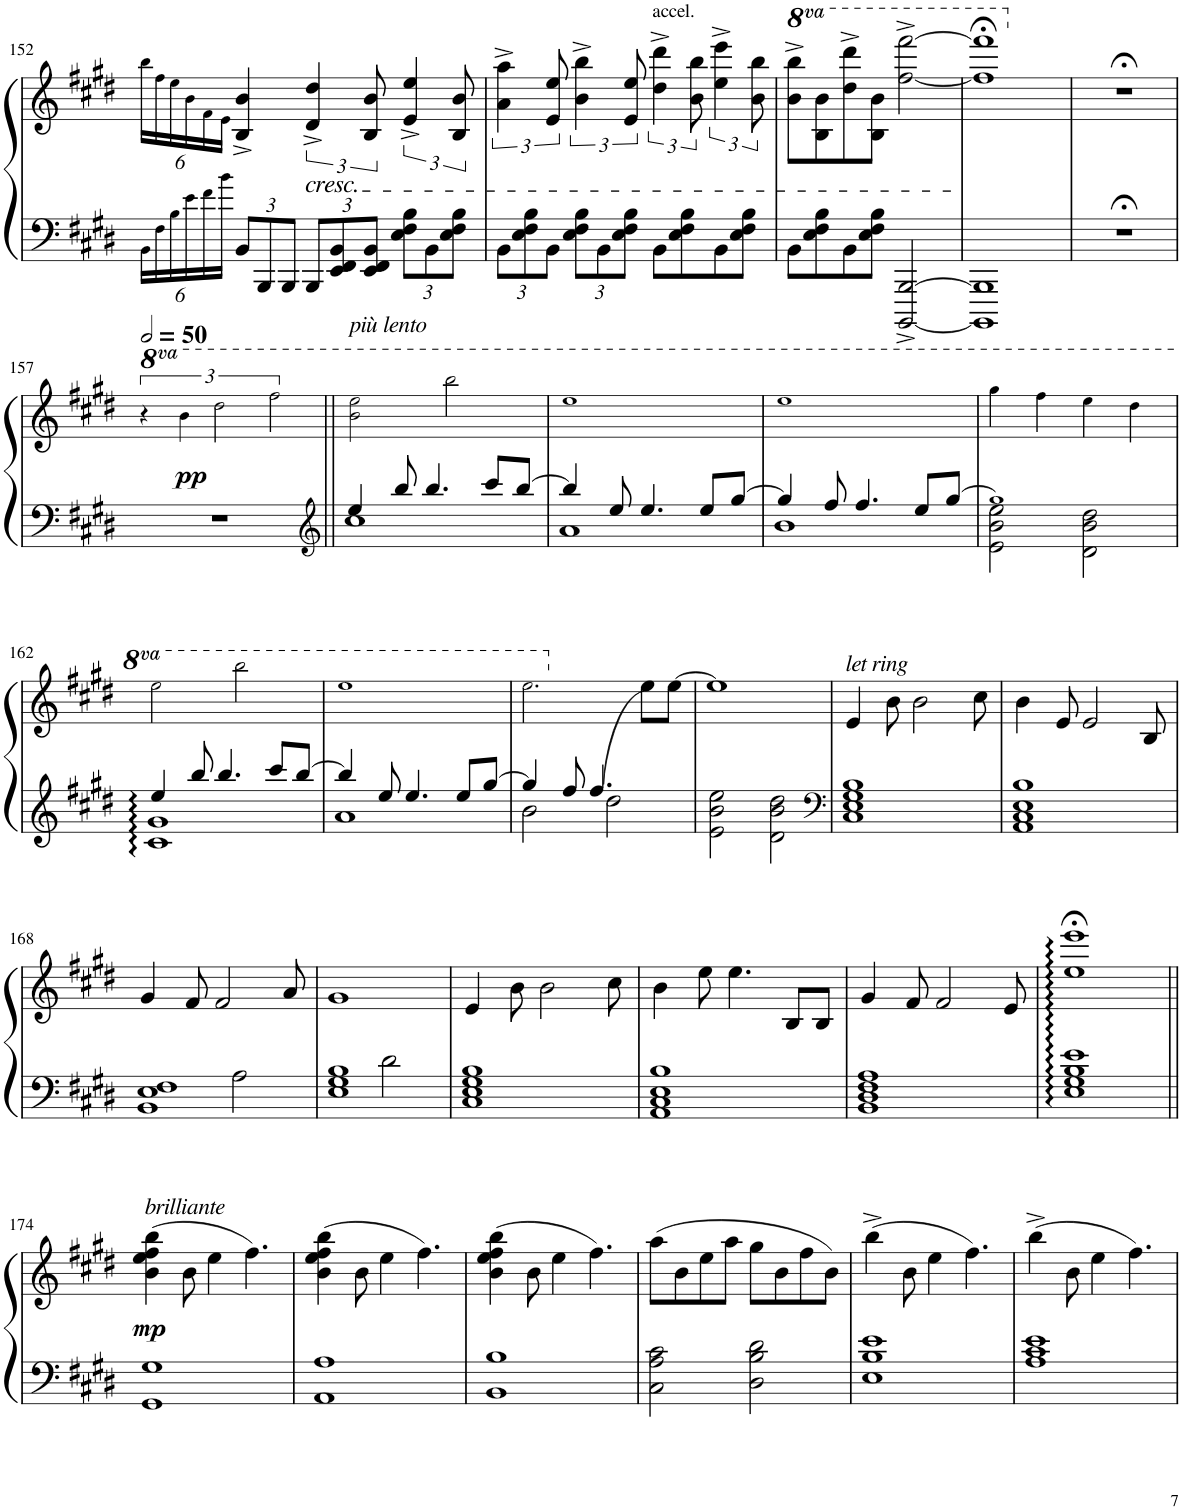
**kern	**kern	**dynam
*part1	*part1	*part1
*staff2	*staff1	*staff1/2
*I"Piano	*	*
*I'Pno.	*	*
!!LO:PB:g=z
*clefG2	*clefG2	*
*k[f#c#g#d#]	*k[f#c#g#d#]	*
*M4/4	*M4/4	*
*Xbrackettup	*Xbrackettup	*
=152	=152	=152
24BB!\LL	24bb!\LL	.
24F#!\	24ff#!\	.
24B!\	24ee!\	.
24e!\	24b!\	.
24f#!\	24f#!\	.
24b!\JJ	24e!\JJ	.
12BB/L	4B/^ 4b/^	.
12BBB/	.	.
12BBB/J	.	.
*	*brackettup	*
!	!LO:TX:b:i:t=cresc.	!
12BBB/L	6d#/^ 6dd#/^	.
12EE/ 12FF#/ 12BB/	.	.
12EE/ 12FF#/ 12BB/J	12B/ 12b/	.
12E\ 12F#\ 12B\L	6e/^ 6ee/^	.
12BB\	.	.
12E\ 12F#\ 12B\J	12B/ 12b/	.
=153	=153	=153
12BB\L	6a\^ 6aa\^	.
12E\ 12F#\ 12B\	.	.
12BB\J	12e/ 12ee/	.
12E\ 12F#\ 12B\L	6b\^ 6bb\^	.
12BB\	.	.
12E\ 12F#\ 12B\J	12e/ 12ee/	.
!	!LO:TX:a:t=accel.	!
8BB\L	6dd#\^ 6ddd#\^	.
8E\ 8F#\ 8B\	.	.
.	12b\ 12bb\	.
8BB\	6ee\^ 6eee\^	.
8E\ 8F#\ 8B\J	.	.
.	12b\ 12bb\	.
=154	=154	=154
*	*8va	*
8BB\L	8bb\^ 8bbb\^L	.
8E\ 8F#\ 8B\	8b\ 8bb\	.
8BB\	8ddd#\^ 8dddd#\^	.
8E\ 8F#\ 8B\J	8b\ 8bb\J	.
[2BBBB/^ [2BBB/^	[2fff#\^ [2ffff#\^	.
=155	=155	=155
1BBBB] 1BBB]	1fff#];< 1ffff#];<	.
=156	=156	=156
*	*X8va	*
1r;<	1r;<	.
!!LO:LB:g=z
=157	=157	=157
*	*8va	*
*	*MM100	*
1r	6r	.
!	!	!LO:DY:b
.	6bb!\	pp
.	3ddd#!\	.
.	3fff#!\	.
=158||	=158||	=158||
*clefG2	*	*
*^	*	*
!	!	!LO:TX:a:i:t=più lento	!
4ee/	1cc#	2bb!\ 2eee!\	.
8bb/	.	.	.
4.bb/	.	.	.
.	.	2bbb!\	.
8ccc#/L	.	.	.
[8bb/J	.	.	.
=159	=159	=159	=159
4bb/]	1a	1eee!	.
8ee/	.	.	.
4.ee/	.	.	.
8ee/L	.	.	.
[8gg#/J	.	.	.
=160	=160	=160	=160
4gg#/]	1b	1eee!	.
8ff#/	.	.	.
4.ff#/	.	.	.
8ee/L	.	.	.
[8gg#/J	.	.	.
=161	=161	=161	=161
1gg#!]	2e\ 2b\ 2ee\	4ggg#!\	.
.	.	4fff#!\	.
.	2d#\ 2b\ 2dd#\	4eee!\	.
.	.	4ddd#!\	.
!!LO:LB:g=z
=162	=162	=162	=162
4ee/	1c# 1g# 1ee	2eee!\	.
8bb/	.	.	.
4.bb/	.	.	.
.	.	2bbb!\	.
8ccc#/L	.	.	.
[8bb/J	.	.	.
=163	=163	=163	=163
4bb/]	1a	1eee!	.
8ee/	.	.	.
4.ee/	.	.	.
8ee/L	.	.	.
[8gg#/J	.	.	.
=164	=164	=164	=164
4gg#/]	2b\	2.eee!\	.
8ff#/	.	.	.
(4.ff#/	.	.	.
.	2dd#\	.	.
*	*	*X8va	*
4ryy	.	(8ee\L	.
.	.	[8ee\J	.
=165	=165	=165	=165
1ryy	2e\ 2b\ 2ee\	1ee]	.
.	2d#\ 2b\ 2dd#\	.	.
*v	*v	*	*
=166	=166	=166
*clefF4	*	*
*^	*	*
!	!	!LO:TX:a:i:t=let ring	!
*v	*v	*	*
1C# 1E 1G# 1B	4e/	.
.	8b\	.
.	2b\	.
.	8cc#\	.
=167	=167	=167
1AA 1C# 1E 1B	4b\	.
.	8e/	.
.	2e/	.
.	8B/	.
!!LO:LB:g=z
=168	=168	=168
*^	*	*
1BB 1E 1F#	2ryy	4g#/	.
.	.	8f#/	.
.	.	2f#/	.
.	2A\	.	.
.	.	8a/	.
=169	=169	=169	=169
1E 1G# 1B	2ryy	1g#	.
.	2d#\	.	.
*v	*v	*	*
=170	=170	=170
1C# 1E 1G# 1B	4e/	.
.	8b\	.
.	2b\	.
.	8cc#\	.
=171	=171	=171
1AA 1C# 1E 1B	4b\	.
.	8ee\	.
.	4.ee\	.
.	8B/L	.
.	8B/J	.
=172	=172	=172
1BB 1D# 1F# 1A	4g#/	.
.	8f#/	.
.	2f#/	.
.	8e/	.
=173	=173	=173
1E 1G# 1B 1e	1ee;< 1eee;<	.
!!LO:LB:g=z
=174||	=174||	=174||
!	!LO:TX:a:i:t=brilliante	!
!	!	!LO:DY:b
1GG# 1G#	4b\ 4ee\ 4ff#\ 4bb\	mp
.	8b\	.
.	4ee\	.
.	4.ff#\)	.
=175	=175	=175
1AA 1A	(4b\ 4ee\ 4ff#\ 4bb\	.
.	8b\	.
.	4ee\	.
.	4.ff#\)	.
=176	=176	=176
1BB 1B	(4b\ 4ee\ 4ff#\ 4bb\	.
.	8b\	.
.	4ee\	.
.	4.ff#\)	.
=177	=177	=177
2C#\ 2A\ 2c#\	(8aa\L	.
.	8b\	.
.	8ee\	.
.	8aa\J	.
2D#\ 2B\ 2d#\	8gg#\L	.
.	8b\	.
.	8ff#\	.
.	8b\J)	.
=178	=178	=178
1E 1B 1e	(4bb^\	.
.	8b\	.
.	4ee\	.
.	4.ff#\)	.
=179	=179	=179
1A 1c# 1e	(4bb^\	.
.	8b\	.
.	4ee\	.
.	4.ff#\)	.
=	=	=
*-	*-	*-
